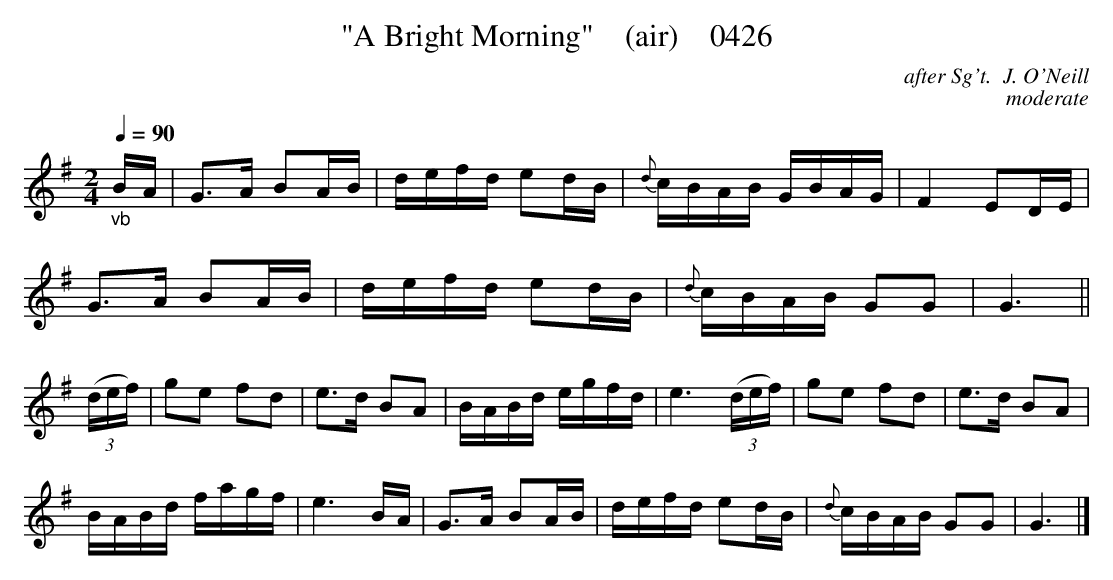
X:1
T:"A Bright Morning"    (air)    0426
C:after Sg't.  J. O'Neill
C:moderate
Q:1/4=90
M:2/4
L:1/16
K:G
"_vb"BA|G3A B2AB|defd e2dB|{d}cBAB GBAG|F4E2DE|
G3A B2AB|defd e2dB|{d}cBAB G2G2|G6||
(3(def)|g2e2 f2d2|e3d B2A2|BABd egfd|e6 (3(def)|g2e2 f2d2|e3d B2A2|
BABd fagf|e6BA|G3A B2AB|defd e2dB|{d}cBAB G2G2|G6|]
